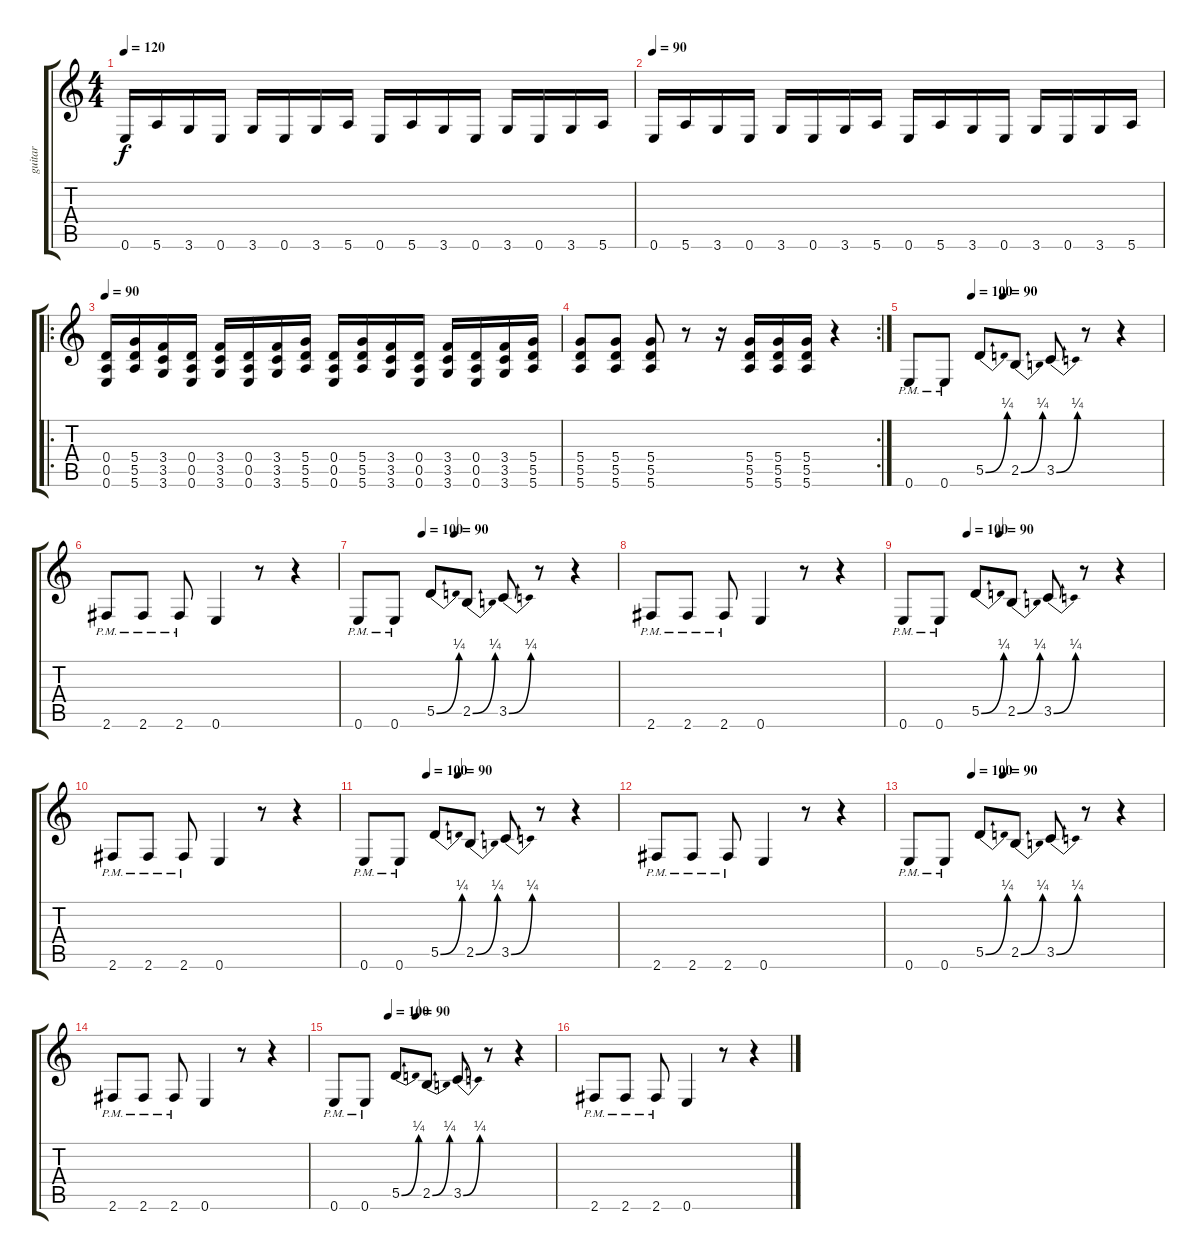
\track ("guitar" "guitar") {instrument overdrivenguitar}
\staff {score tabs}
\tuning (E4 B3 G3 D3 A2 E2) {hide}
\ts (4 4)
\tempo 120
\tempo 90
\tempo 120
\clef g2
\ks c
0.6.16{dy f volume 16 balance 16 instrument overdrivenguitar} 5.6.16 3.6.16{balance 0} 0.6.16 3.6.16{balance 16} 0.6.16 3.6.16{balance 0} 5.6.16 0.6.16{balance 16} 5.6.16 3.6.16{balance 0} 0.6.16 3.6.16{balance 16} 0.6.16 3.6.16{balance 0} 5.6.16 |
\tempo 90
0.6.16{volume 16 balance 16} 5.6.16 3.6.16{balance 0} 0.6.16 3.6.16{balance 16} 0.6.16 3.6.16{balance 0} 5.6.16 0.6.16{balance 16} 5.6.16 3.6.16{balance 0} 0.6.16 3.6.16{balance 16} 0.6.16 3.6.16{balance 0} 5.6.16 |
\ro
\tempo 90
(0.4 0.5 0.6).16{volume 16 balance 8} (5.4 5.5 5.6).16 (3.4 3.5 3.6).16 (0.4 0.5 0.6).16 (3.4 3.5 3.6).16 (0.4 0.5 0.6).16 (3.4 3.5 3.6).16 (5.4 5.5 5.6).16 (0.4 0.5 0.6).16 (5.4 5.5 5.6).16 (3.4 3.5 3.6).16 (0.4 0.5 0.6).16 (3.4 3.5 3.6).16 (0.4 0.5 0.6).16 (3.4 3.5 3.6).16 (5.4 5.5 5.6).16 |
\rc 2
(5.4 5.5 5.6).8 (5.4 5.5 5.6).8 (5.4 5.5 5.6).8 r.8 r.16 (5.4 5.5 5.6).16 (5.4 5.5 5.6).16 (5.4 5.5 5.6).16 r.4 |
\tempo (100 0.25)
\tempo (90 0.375)
0.6{pm}.8 0.6{pm}.8 5.5{be (bend 0 0 60 1)}.8 2.5{be (bend 0 0 60 1)}.8 3.5{be (bend 0 0 60 1)}.8 r.8 r.4 |
2.6{pm}.8 2.6{pm}.8 2.6{pm}.8 0.6.4 r.8 r.4 |
\tempo (100 0.25)
\tempo (90 0.375)
0.6{pm}.8 0.6{pm}.8 5.5{be (bend 0 0 60 1)}.8 2.5{be (bend 0 0 60 1)}.8 3.5{be (bend 0 0 60 1)}.8 r.8 r.4 |
2.6{pm}.8 2.6{pm}.8 2.6{pm}.8 0.6.4 r.8 r.4 |
\tempo (100 0.25)
\tempo (90 0.375)
0.6{pm}.8 0.6{pm}.8 5.5{be (bend 0 0 60 1)}.8 2.5{be (bend 0 0 60 1)}.8 3.5{be (bend 0 0 60 1)}.8 r.8 r.4 |
2.6{pm}.8 2.6{pm}.8 2.6{pm}.8 0.6.4 r.8 r.4 |
\tempo (100 0.25)
\tempo (90 0.375)
0.6{pm}.8 0.6{pm}.8 5.5{be (bend 0 0 60 1)}.8 2.5{be (bend 0 0 60 1)}.8 3.5{be (bend 0 0 60 1)}.8 r.8 r.4 |
2.6{pm}.8 2.6{pm}.8 2.6{pm}.8 0.6.4 r.8 r.4 |
\tempo (100 0.25)
\tempo (90 0.375)
0.6{pm}.8 0.6{pm}.8 5.5{be (bend 0 0 60 1)}.8 2.5{be (bend 0 0 60 1)}.8 3.5{be (bend 0 0 60 1)}.8 r.8 r.4 |
2.6{pm}.8 2.6{pm}.8 2.6{pm}.8 0.6.4 r.8 r.4 |
\tempo (100 0.25)
\tempo (90 0.375)
0.6{pm}.8 0.6{pm}.8 5.5{be (bend 0 0 60 1)}.8 2.5{be (bend 0 0 60 1)}.8 3.5{be (bend 0 0 60 1)}.8 r.8 r.4 |
2.6{pm}.8 2.6{pm}.8 2.6{pm}.8 0.6.4 r.8 r.4
